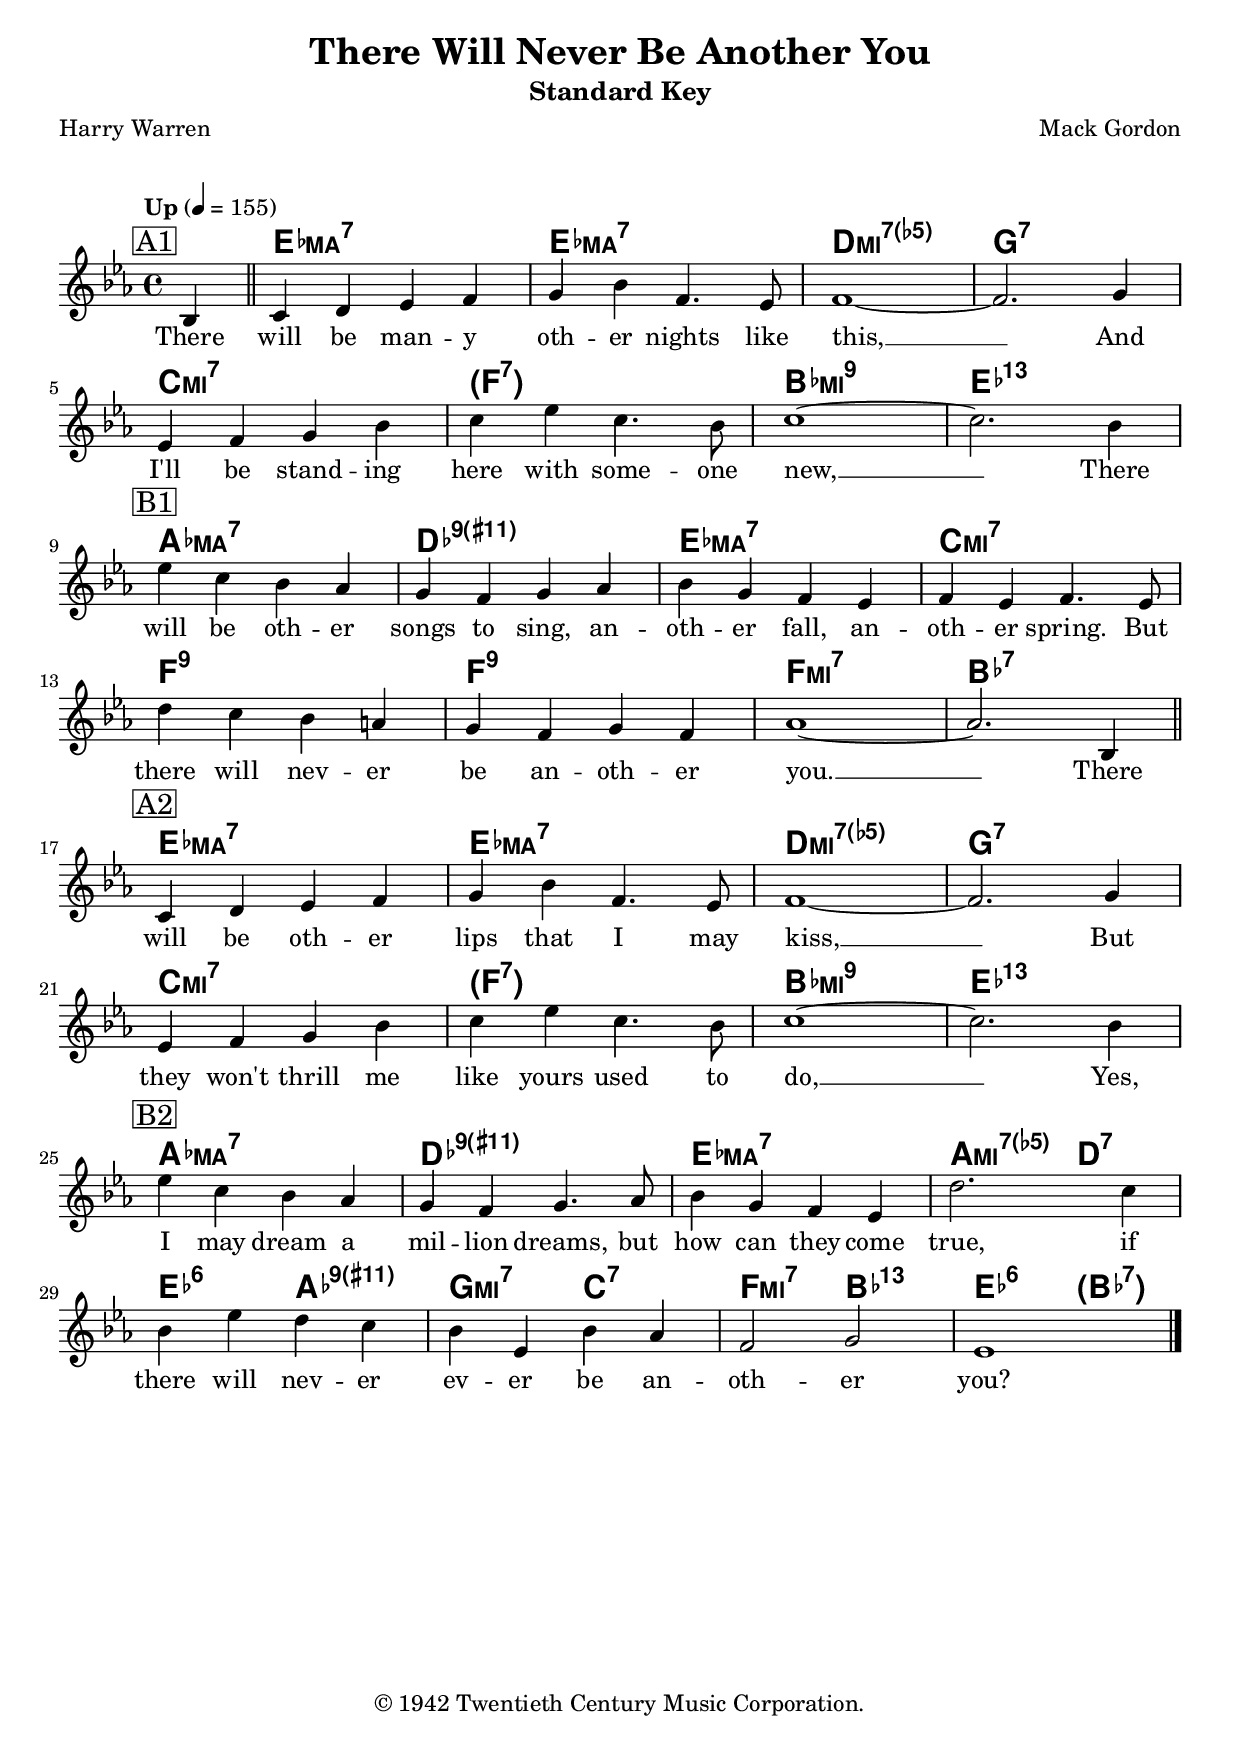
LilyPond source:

\version "2.24.0"

\include "english.ly"

instrument = "Standard Key"
whatKey = ef,
whatClef = "treble"

%% -*- Mode: LilyPond -*-

\include "lead-sheets.ily"

\header {
  title = "There Will Never Be Another You"
  subtitle = \instrument
  poet = "Harry Warren"
  composer = "Mack Gordon"
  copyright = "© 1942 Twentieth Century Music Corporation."
}

refrainLyrics = \lyricmode {
  There will be man -- y oth -- er nights like this, __
  And I'll be stand -- ing here with some -- one new, __
  There will be oth -- er songs to sing,
  an -- oth -- er fall, an -- oth -- er spring.
  But there will nev -- er be an -- oth -- er you. __
  There will be oth -- er lips that I may kiss, __
  But they won't thrill me like yours used to do, __
  Yes, I may dream a mil -- lion dreams,
  but how can they come true,
  if there will nev -- er ev -- er be an -- oth -- er you?
}

refrainChords = \chordmode {
  s4

  ef1:maj7 ef1:maj7 d1:m7.5- g1:7
  c1:m7 
  \chordInsideParens{ f1:7 }
  bf1:m9 ef1:3.5.13

  af1:maj7 df1:9.11+ ef1:maj7 c1:m7
  f1:9 f1:9 f1:m7 bf1:7

  ef1:maj7 ef1:maj7 d1:m7.5- g1:7
  c1:m7
  \chordInsideParens{ f1:7 }
  bf1:m9 ef1:3.5.13

  af1:maj7 df1:9.11+ ef1:maj7 a2:m7.5- d2:7
  ef2:6 af2:9.11+ g2:m7 c2:7 f2:m7 bf2:3.5.13 ef2:6

  \chordInsideParens{ bf2:7 }
}

refrainKey = ef

refrainMelody = \relative f' {
  \time 4/4
  \key \refrainKey \major
  \clef \whatClef
  \tempo "Up" 4 = 155

  \mark \markup{ \box "A1" }
  
  \partial 4 bf4 |
  
  \bar "||"
  
  c4 d4 ef4 f4 | g4 bf4 f4. ef8 | f1~ | f2. g4 |
  \break
  ef4 f4 g4 bf4 | c4 ef4 c4. bf8 | c1~ | c2. bf4 |
  \break
  
  \mark \markup{ \box "B1" }
  
  ef4 c4 bf4 af4 | g4 f4 g4 af4 | bf4 g4 f4 ef4 | f4 ef4 f4. ef8 |
  \break
  d'4 c4 bf4 a4 | g4 f4 g4 f4 | af1~ | af2. bf,4 |
  \bar "||"
  \break
  
  \mark \markup{ \box "A2" }

  c4 d4 ef4 f4 | g4 bf4 f4. ef8 | f1~ | f2. g4 |
  \break
  ef4 f4 g4 bf4 | c4 ef4 c4. bf8 | c1~ | c2. bf4 |
  \break

  \mark \markup{ \box "B2" }

  ef4 c4 bf4 af4 | g4 f4 g4. af8 | bf4 g4 f4 ef4 | d'2. c4 |
  \break
  bf4 ef4 d4 c4 | bf4 ef,4 bf'4 af4 | f2 g2 | ef1 |

  \bar "|."
}

\include "paper.ily"

\markup {
  % Leave a gap after the header
  \vspace #1
}

\include "refrain.ily"

performanceNotes =
\markup {
  \column {
    \line { \huge { rubato guitar & vocal first 16, a tempo vocal to end, scat chorus, } }
    \line { \huge { accordion chorus, guitar chorus, vocal chorus with 29&30 3x tag, ritard on 31 } }
  }
}

\include "notes.ily"

